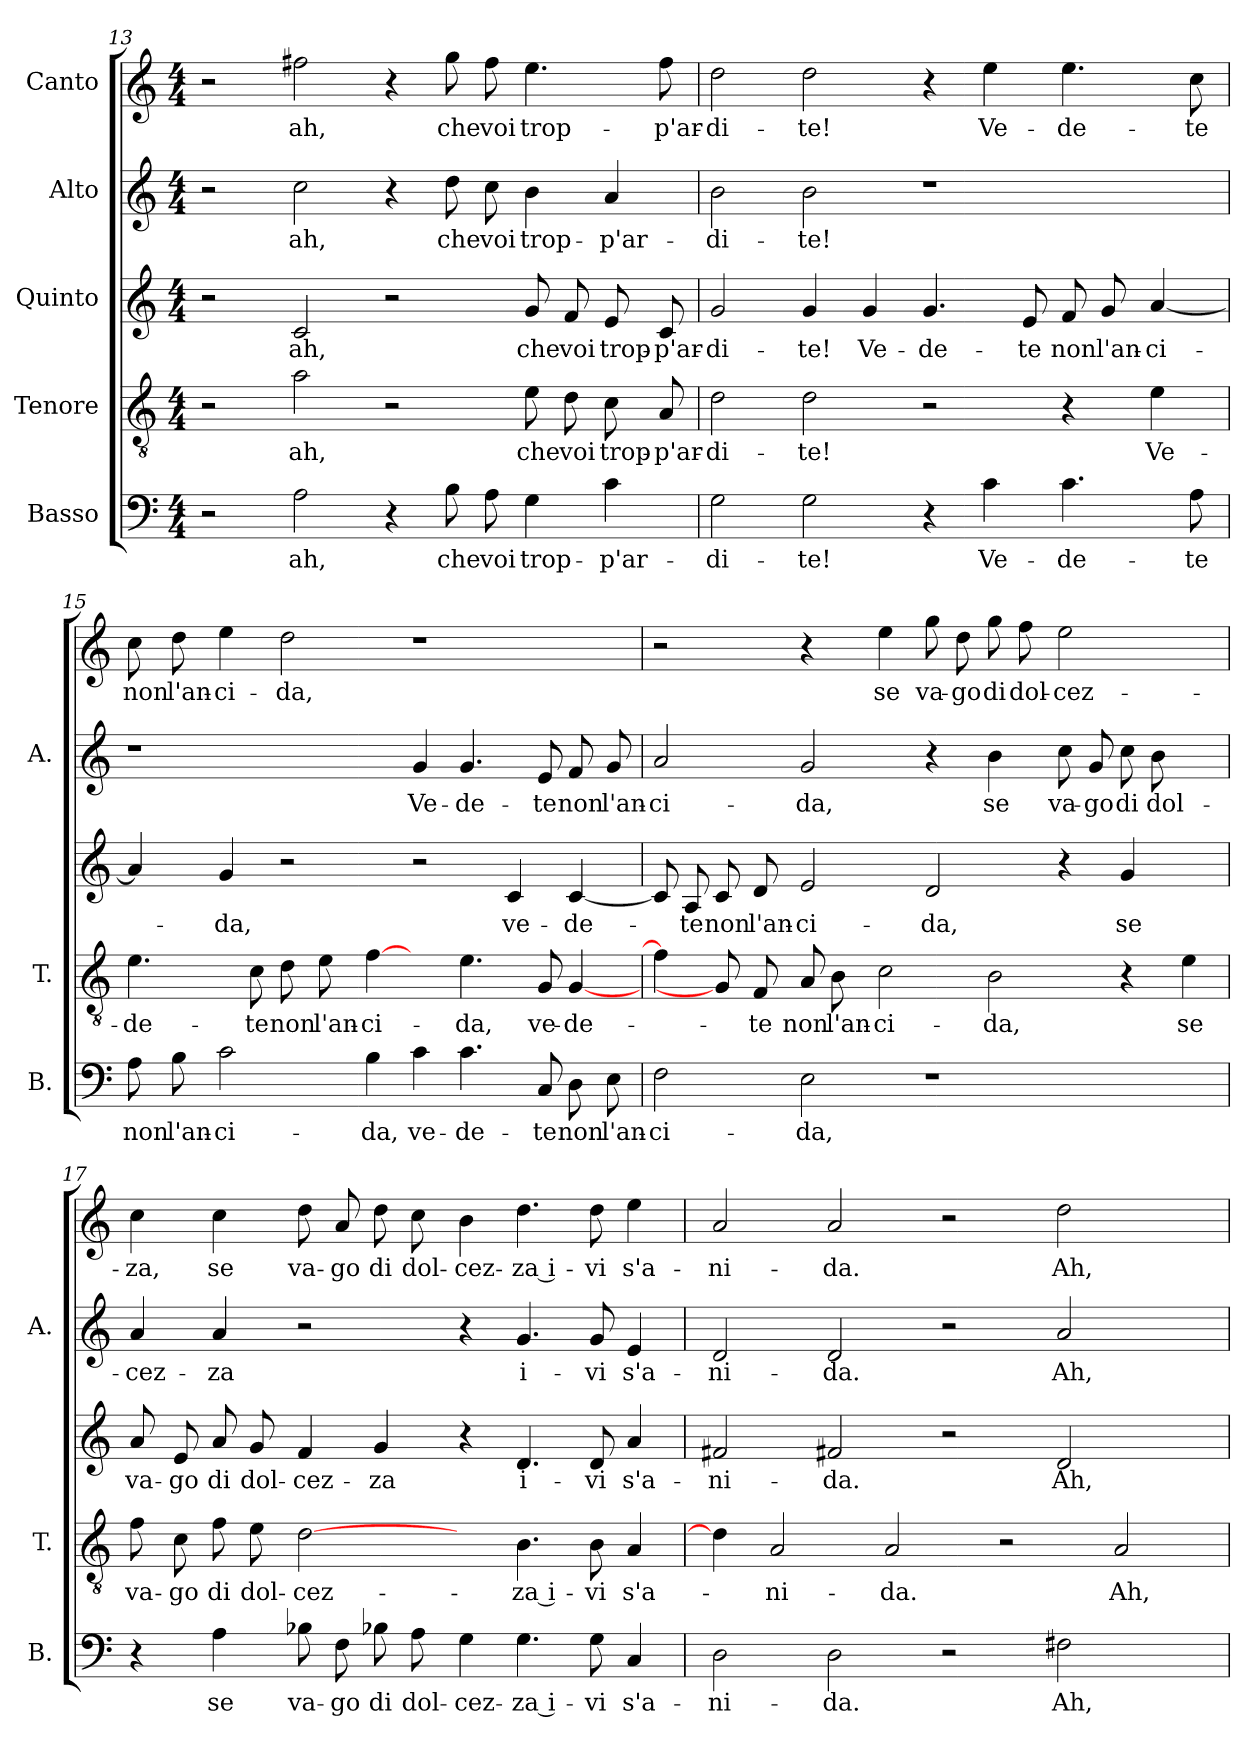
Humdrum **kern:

**kern	**text	**kern	**text	**kern	**text	**kern	**text	**kern	**text
*part5	*part5	*part4	*part4	*part3	*part3	*part2	*part2	*part1	*part1
*staff5	*staff5	*staff4	*staff4	*staff3	*staff3	*staff2	*staff2	*staff1	*staff1
*I"Basso	*	*I"Tenore	*	*I"Quinto	*	*I"Alto	*	*I"Canto	*
*I'B.	*	*I'T.	*	*	*	*I'A.	*	*	*
*clefF4	*	*clefGv2	*	*clefG2	*	*clefG2	*	*clefG2	*
*k[]	*	*k[]	*	*k[]	*	*k[]	*	*k[]	*
*C:	*	*C:	*	*C:	*	*C:	*	*C:	*
*M4/4	*	*M4/4	*	*M4/4	*	*M4/4	*	*M4/4	*
=13	=13	=13	=13	=13	=13	=13	=13	=13	=13
2r	.	2r	.	2r	.	2r	.	2r	.
2A\	ah,	2a\	ah,	2c/	ah,	2cc\	ah,	2ff#X\	ah,
4r	.	2r	.	2r	.	4r	.	4r	.
8B\	che	.	.	.	.	8dd\	che	8gg\	che
8A\	voi	.	.	.	.	8cc\	voi	8ff#\	voi
4G\	trop-	8e\	che	8g/	che	4b\	trop-	4.ee\	trop-
.	.	8d\	voi	8f/	voi	.	.	.	.
4c\	-p'ar-	8c\	trop-	8e/	trop-	4a/	-p'ar-	.	.
.	.	8A/	-p'ar-	8c/	-p'ar-	.	.	8ff#\	-p'ar-
=14	=14	=14	=14	=14	=14	=14	=14	=14	=14
2G\	-di-	2d\	-di-	2g/	-di-	2b\	-di-	2dd\	-di-
2G\	-te!	2d\	-te!	4g/	-te!	2b\	-te!	2dd\	-te!
.	.	.	.	4g/	Ve-	.	.	.	.
4r	.	2r	.	4.g/	-de-	1r	.	4r	.
4c\	Ve-	.	.	.	.	.	.	4ee\	Ve-
.	.	.	.	8e/	-te	.	.	.	.
4.c\	-de-	4r	.	8f/	non	.	.	4.ee\	-de-
.	.	.	.	8g/	l'an-	.	.	.	.
.	.	4e\	Ve-	[4a/	-ci-	.	.	.	.
8A\	-te	.	.	.	.	.	.	8cc\	-te
=15	=15	=15	=15	=15	=15	=15	=15	=15	=15
8A\	non	4.e\	-de-	4a/]	.	1r	.	8cc\	non
8B\	l'an-	.	.	.	.	.	.	8dd\	l'an-
2c\	-ci-	.	.	4g/	-da,	.	.	4ee\	-ci-
.	.	8c\	-te	.	.	.	.	.	.
.	.	8d\	non	2r	.	.	.	2dd\	-da,
.	.	8e\	l'an-	.	.	.	.	.	.
4B\	-da,	[4f\	-ci-	.	.	.	.	.	.
4c\	ve-	4ryy	.	2r	.	4g/	Ve-	1r	.
4.c\	-de-	4.e\	-da,	.	.	4.g/	-de-	.	.
.	.	.	.	4c/	ve-	.	.	.	.
8C/	-te	8G/	ve-	.	.	8e/	-te	.	.
8D\	non	[4G/	-de-	[4c/	-de-	8f/	non	.	.
8E\	l'an-	.	.	.	.	8g/	l'an-	.	.
=16	=16	=16	=16	=16	=16	=16	=16	=16	=16
2F\	-ci-	4f\]	.	8c/]	.	2a/	-ci-	2r	.
.	.	.	.	8A/	-te	.	.	.	.
.	.	8G/]	.	8c/	non	.	.	.	.
.	.	8F/	-te	8d/	l'an-	.	.	.	.
2E\	-da,	8A/	non	2e/	-ci-	2g/	-da,	4r	.
.	.	8B\	l'an-	.	.	.	.	.	.
.	.	2c\	-ci-	.	.	.	.	4ee\	se
1r	.	.	.	2d/	-da,	4r	.	8gg\	va-
.	.	.	.	.	.	.	.	8dd\	-go
.	.	2B\	-da,	.	.	4b\	se	8gg\	di
.	.	.	.	.	.	.	.	8ff\	dol-
.	.	.	.	4r	.	8cc\	va-	2ee\	-cez-
.	.	.	.	.	.	8g/	-go	.	.
.	.	4r	.	4g/	se	8cc\	di	.	.
.	.	.	.	.	.	8b\	dol-	.	.
4ryy	.	4e\	se	4ryy	.	4ryy	.	4ryy	.
=17	=17	=17	=17	=17	=17	=17	=17	=17	=17
4r	.	8f\	va-	8a/	va-	4a/	-cez-	4cc\	-za,
.	.	8c\	-go	8e/	-go	.	.	.	.
4A\	se	8f\	di	8a/	di	4a/	-za	4cc\	se
.	.	8e\	dol-	8g/	dol-	.	.	.	.
8B-X\	va-	[2d\	-cez-	4f/	-cez-	2r	.	8dd\	va-
8F\	-go	.	.	.	.	.	.	8a/	-go
8B-X\	di	.	.	4g/	-za	.	.	8dd\	di
8A\	dol-	.	.	.	.	.	.	8cc\	dol-
4G\	-cez-	4ryy	.	4r	.	4r	.	4b\	-cez-
4.G\	-za i-	4.B\	-za i-	4.d/	i-	4.g/	i-	4.dd\	-za i-
8G\	-vi	8B\	-vi	8d/	-vi	8g/	-vi	8dd\	-vi
4C/	s'a-	4A/	s'a-	4a/	s'a-	4e/	s'a-	4ee\	s'a-
=18	=18	=18	=18	=18	=18	=18	=18	=18	=18
2D\	-ni-	4d\]	.	2f#X/	-ni-	2d/	-ni-	2a/	-ni-
.	.	2A/	-ni-	.	.	.	.	.	.
2D\	-da.	.	.	2f#X/	-da.	2d/	-da.	2a/	-da.
.	.	2A/	-da.	.	.	.	.	.	.
2r	.	.	.	2r	.	2r	.	2r	.
.	.	2r	.	.	.	.	.	.	.
2F#X\	Ah,	.	.	2d/	Ah,	2a/	Ah,	2dd\	Ah,
.	.	2A/	Ah,	.	.	.	.	.	.
4ryy	.	.	.	4ryy	.	4ryy	.	4ryy	.
=	=	=	=	=	=	=	=	=	=
*-	*-	*-	*-	*-	*-	*-	*-	*-	*-
